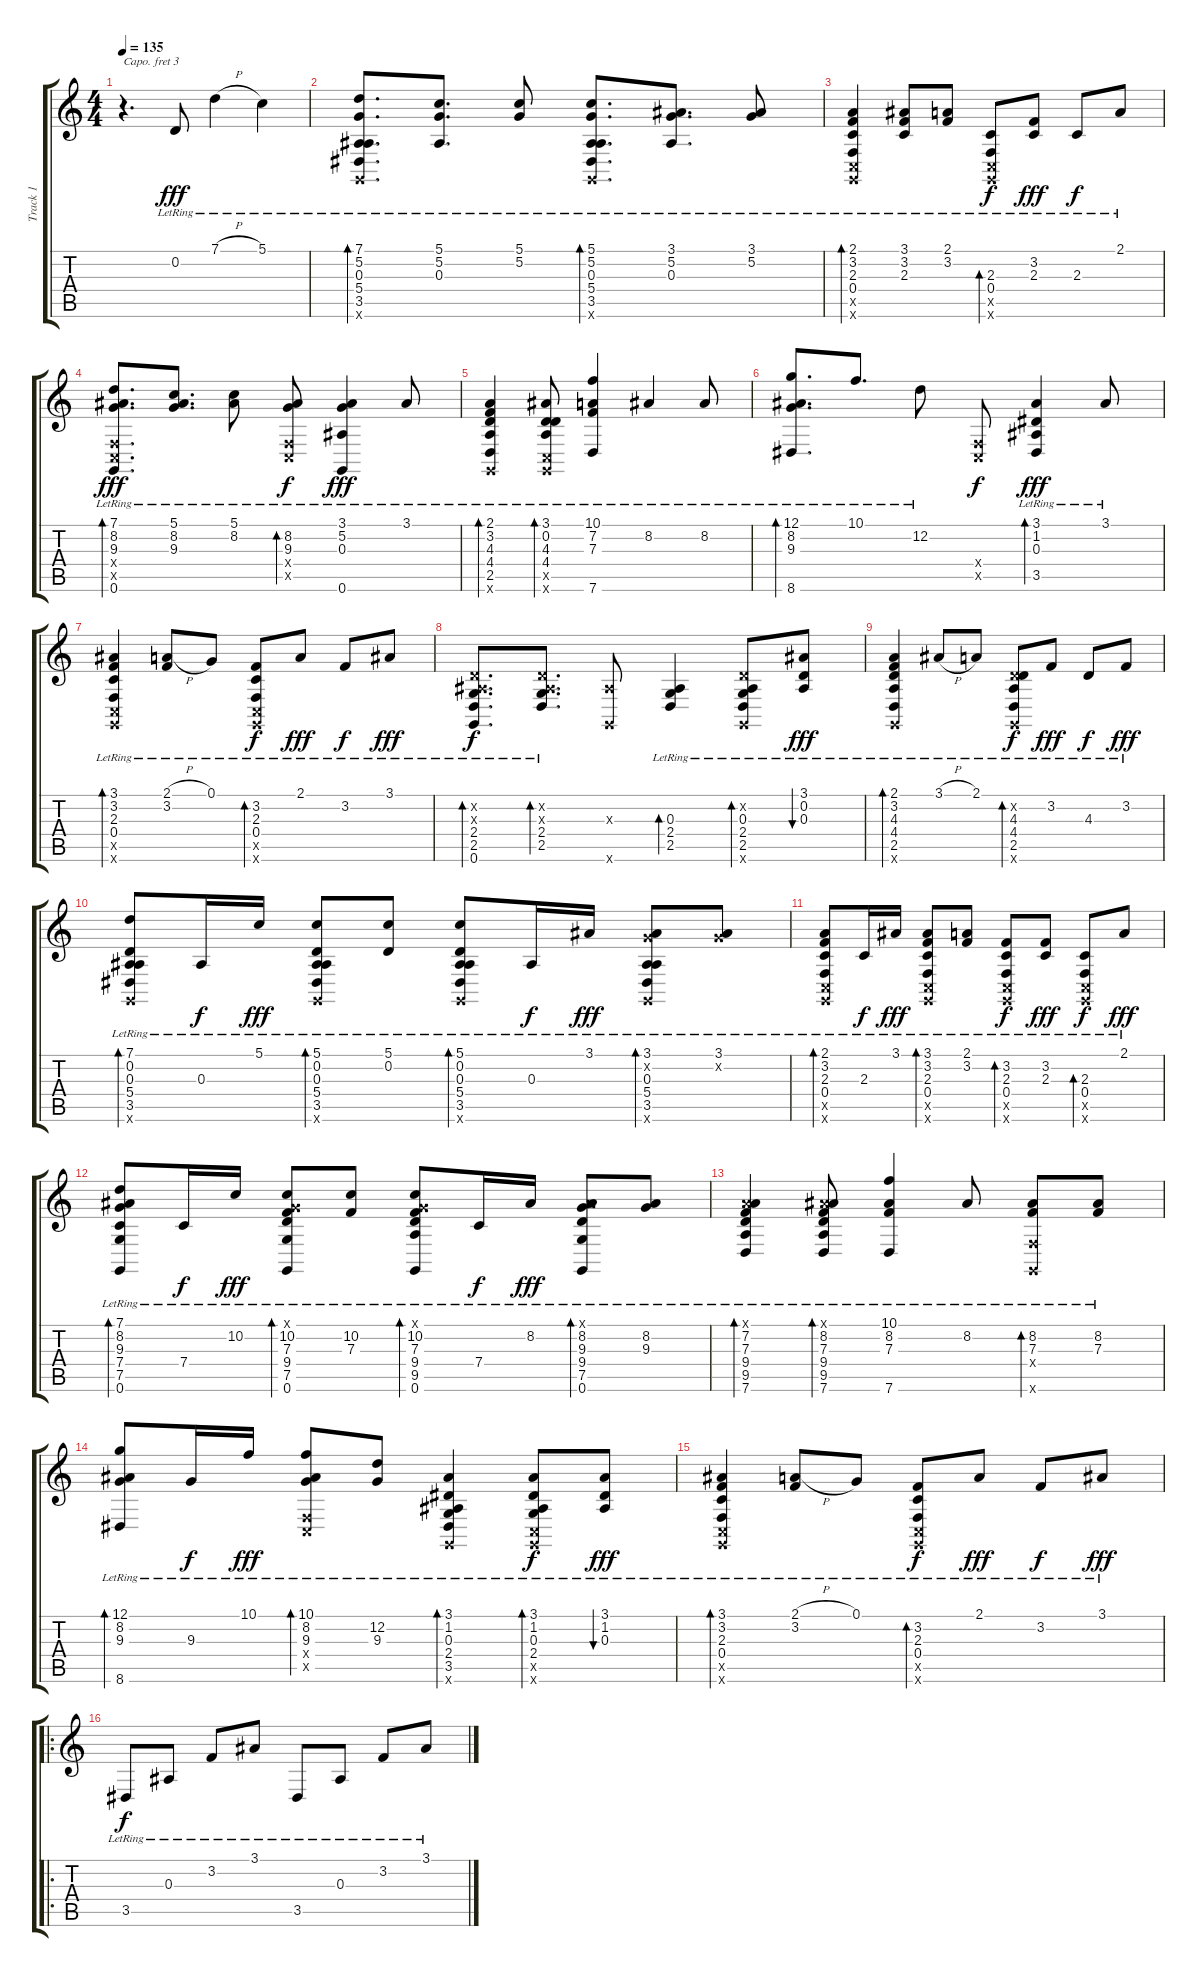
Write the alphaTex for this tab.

\track ("Track 1" "Track 1") {instrument brightacousticpiano}
\staff {score tabs}
\capo 3
\tuning (E4 B3 G3 D3 A2 E2) {hide}
\ts (4 4)
\tempo 135
\clef g2
\ks c
r.4{d dy fff} 0.2{lr}.8 7.1{h lr}.4 5.1{lr}.4 |
(7.1{lr} 5.2{lr} 0.3{lr} 5.4{lr} 3.5{lr} 0.6{x}).8{d bd 60} (5.1{lr} 5.2{lr} 0.3{lr}).8{d} (5.1{lr} 5.2{lr}).8 (5.1{lr} 5.2{lr} 0.3{lr} 5.4{lr} 3.5{lr} 0.6{x}).8{d bd 60} (3.1{lr} 5.2{lr} 0.3{lr}).8{d} (3.1{lr} 5.2{lr}).8 |
(2.1{lr} 3.2{lr} 2.3{lr} 0.4{lr} 0.5{x} 0.6{x}).4{bd 60} (3.1{lr} 3.2{lr} 2.3{lr}).8 (2.1{lr} 3.2{lr}).8 (2.3{lr} 0.4{lr} 0.5{x} 0.6{x}).8{bd 60 dy f} (3.2{lr} 2.3{lr}).8{dy fff} 2.3{lr}.8{dy f} 2.1{lr}.8 |
(7.1{lr} 8.2{lr} 9.3{lr} 0.4{x} 0.5{x} 0.6{lr}).8{d bd 60 dy fff} (5.1{lr} 8.2{lr} 9.3{lr}).8{d} (5.1{lr} 8.2{lr}).8 (8.2{lr} 9.3{lr} 0.4{x} 0.5{x}).8{bd 60 dy f} (3.1{lr} 5.2{lr} 0.3{lr} 0.6{lr}).4{dy fff} 3.1{lr}.8 |
(2.1{lr} 3.2{lr} 4.3{lr} 4.4{lr} 2.5{lr} 0.6{x}).4{bd 60} (3.1{lr} 0.2{lr} 4.3{lr} 4.4{lr} 0.5{x} 0.6{x}).8{bd 60} (10.1{lr} 7.2{lr} 7.3{lr} 7.6{lr}).4 8.2{lr}.4 8.2{lr}.8 |
(12.1{lr} 8.2{lr} 9.3{lr} 8.6{lr}).8{d bd 60} 10.1{lr}.8{d} 12.2{lr}.8 (0.4{x} 0.5{x}).8{dy f} (3.1{lr} 1.2{lr} 0.3{lr} 3.5{lr}).4{bd 60 dy fff} 3.1{lr}.8 |
(3.1{lr} 3.2{lr} 2.3{lr} 0.4{lr} 0.5{x} 0.6{x}).4{bd 60} (2.1{h lr} 3.2{lr}).8 0.1{lr}.8 (3.2{lr} 2.3{lr} 0.4{lr} 0.5{x} 0.6{x}).8{bd 60 dy f} 2.1{lr}.8{dy fff} 3.2{lr}.8{dy f} 3.1{lr}.8{dy fff} |
(0.2{x} 0.3{x} 2.4{lr} 2.5{lr} 0.6{lr}).8{d bd 60 dy f} (0.2{x} 0.3{x} 2.4{lr} 2.5{lr}).8{d bd 60} (0.3{x} 0.6{x}).8 (0.3{lr} 2.4{lr} 2.5{lr}).4{bd 60} (0.2{x} 0.3{lr} 2.4{lr} 2.5{lr} 0.6{x}).8{bd 60} (3.1{lr} 0.2{lr} 0.3{lr}).8{bu 60 dy fff} |
(2.1{lr} 3.2{lr} 4.3{lr} 4.4{lr} 2.5{lr} 0.6{x}).4{bd 60} 3.1{h lr}.8 2.1{lr}.8 (0.2{x} 4.3{lr} 4.4{lr} 2.5{lr} 0.6{x}).8{bd 60 dy f} 3.2{lr}.8{dy fff} 4.3{lr}.8{dy f} 3.2{lr}.8{dy fff} |
(7.1{lr} 0.2{lr} 0.3{lr} 5.4{lr} 3.5{lr} 0.6{x}).8{bd 60} 0.3{lr}.16{dy f} 5.1{lr}.16{dy fff} (5.1{lr} 0.2{lr} 0.3{lr} 5.4{lr} 3.5{lr} 0.6{x}).8{bd 60} (5.1{lr} 0.2{lr}).8 (5.1{lr} 0.2{lr} 0.3{lr} 5.4{lr} 3.5{lr} 0.6{x}).8{bd 60} 0.3{lr}.16{dy f} 3.1{lr}.16{dy fff} (3.1{lr} 5.2{x} 0.3{lr} 5.4{lr} 3.5{lr} 0.6{x}).8{bd 60} (3.1{lr} 5.2{x}).8 |
(2.1{lr} 3.2{lr} 2.3{lr} 0.4{lr} 0.5{x} 0.6{x}).8{bd 60} 2.3{lr}.16{dy f} 3.1{lr}.16{dy fff} (3.1{lr} 3.2{lr} 2.3{lr} 0.4{lr} 0.5{x} 0.6{x}).8{bd 60} (2.1{lr} 3.2{lr}).8 (3.2{lr} 2.3{lr} 0.4{lr} 0.5{x} 0.6{x}).8{bd 60 dy f} (3.2{lr} 2.3{lr}).8{dy fff} (2.3{lr} 0.4{lr} 0.5{x} 0.6{x}).8{bd 60 dy f} 2.1{lr}.8{dy fff} |
(7.1{lr} 8.2{lr} 9.3{lr} 7.4{lr} 7.5{lr} 0.6{lr}).8{bd 60} 7.4{lr}.16{dy f} 10.2{lr}.16{dy fff} (0.1{x} 10.2{lr} 7.3{lr} 9.4{lr} 7.5{lr} 0.6{lr}).8{bd 60} (10.2{lr} 7.3{lr}).8 (0.1{x} 10.2{lr} 7.3{lr} 9.4{lr} 9.5{lr} 0.6{lr}).8{bd 60} 7.4{lr}.16{dy f} 8.2{lr}.16{dy fff} (3.1{x} 8.2{lr} 9.3{lr} 9.4{lr} 7.5{lr} 0.6{lr}).8{bd 60} (8.2{lr} 9.3{lr}).8 |
(2.1{x} 7.2{lr} 7.3{lr} 9.4{lr} 9.5{lr} 7.6{lr}).4{bd 60} (3.1{x} 8.2{lr} 7.3{lr} 9.4{lr} 9.5{lr} 7.6{lr}).8{bd 60} (10.1{lr} 8.2{lr} 7.3{lr} 7.6{lr}).4 8.2{lr}.8 (8.2{lr} 7.3{lr} 0.4{x} 0.6{x}).8{bd 60} (8.2{lr} 7.3{lr}).8 |
(12.1{lr} 8.2{lr} 9.3{lr} 8.6{lr}).8{bd 60} 9.3{lr}.16{dy f} 10.1{lr}.16{dy fff} (10.1{lr} 8.2{lr} 9.3{lr} 0.4{x} 0.5{x}).8{bd 60} (12.2{lr} 9.3{lr}).8 (3.1{lr} 1.2{lr} 0.3{lr} 2.4{lr} 3.5{lr} 0.6{x}).4{bd 60} (3.1{lr} 1.2{lr} 0.3{lr} 2.4{lr} 0.5{x} 0.6{x}).8{bd 60 dy f} (3.1{lr} 1.2{lr} 0.3{lr}).8{bu 60 dy fff} |
(3.1{lr} 3.2{lr} 2.3{lr} 0.4{lr} 0.5{x} 0.6{x}).4{bd 60} (2.1{h lr} 3.2{lr}).8 0.1{lr}.8 (3.2{lr} 2.3{lr} 0.4{lr} 0.5{x} 0.6{x}).8{bd 60 dy f} 2.1{lr}.8{dy fff} 3.2{lr}.8{dy f} 3.1{lr}.8{dy fff} |
\ro
3.5{lr}.8{dy f} 0.3{lr}.8 3.2{lr}.8 3.1{lr}.8 3.5{lr}.8 0.3{lr}.8 3.2{lr}.8 3.1{lr}.8
